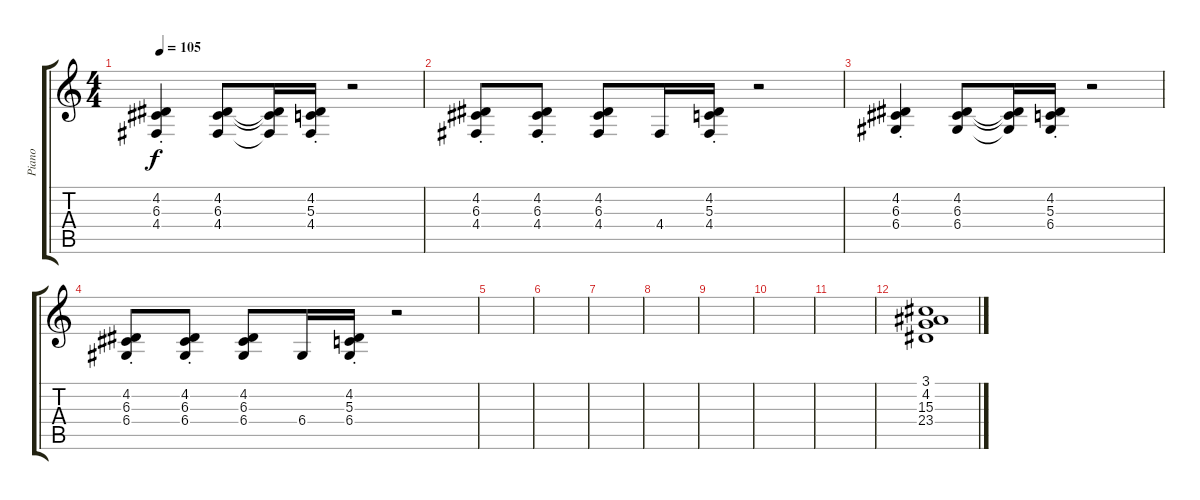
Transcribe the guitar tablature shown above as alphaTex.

\track ("Piano" "Piano") {instrument honkytonkpiano}
\staff {score tabs}
\tuning (E4 B3 G3 D3 A2 E2) {hide}
\ts (4 4)
\tempo 105
\clef g2
\ks c
(4.2{st} 6.3{st} 4.4{st}).4{dy f} (4.2 6.3 4.4).8 (4.2{t} 6.3{t} 4.4{t}).16 (4.2{st} 5.3{st} 4.4{st}).16 r.2 |
(4.2{st} 6.3{st} 4.4{st}).8 (4.2{st} 6.3{st} 4.4{st}).8 (4.2 6.3 4.4).8 4.4.16 (4.2{st} 5.3{st} 4.4{st}).16 r.2 |
(4.2{st} 6.3{st} 6.4).4 (4.2 6.3 6.4).8 (4.2{t} 6.3{t} 6.4{t}).16 (4.2{st} 5.3{st} 6.4{st}).16 r.2 |
(4.2{st} 6.3{st} 6.4{st}).8 (4.2{st} 6.3{st} 6.4{st}).8 (4.2 6.3 6.4).8 6.4.16 (4.2{st} 5.3{st} 6.4{st}).16 r.2 |
|
|
|
|
|
|
|
(3.1 4.2 15.3 23.4).1
